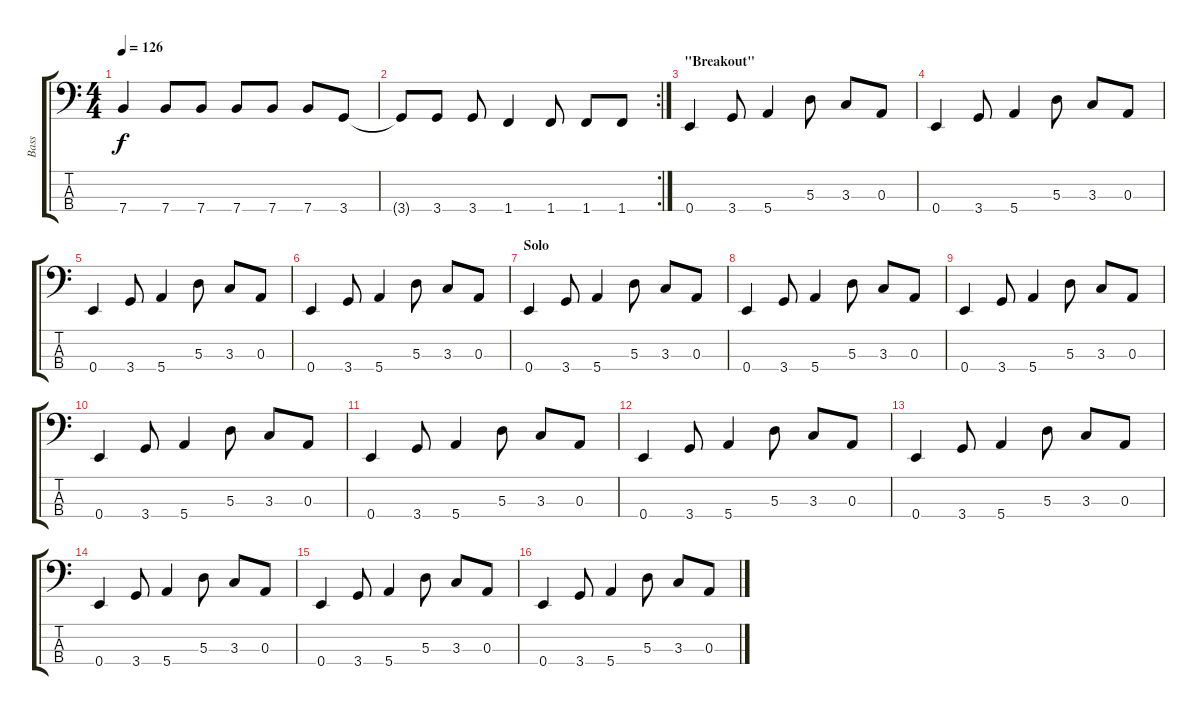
\track ("Bass" "Bass") {instrument electricbasspick}
\staff {score tabs}
\tuning (G2 D2 A1 E1) {hide}
\ts (4 4)
\tempo 126
\clef f4
\ks c
7.4.4{dy f} 7.4.8 7.4.8 7.4.8 7.4.8 7.4.8 3.4.8 |
\rc 2
3.4{t}.8 3.4.8 3.4.8 1.4.4 1.4.8 1.4.8 1.4.8 |
\section ("" "\"Breakout\"")
0.4.4 3.4.8 5.4.4 5.3.8 3.3.8 0.3.8 |
0.4.4 3.4.8 5.4.4 5.3.8 3.3.8 0.3.8 |
0.4.4 3.4.8 5.4.4 5.3.8 3.3.8 0.3.8 |
0.4.4 3.4.8 5.4.4 5.3.8 3.3.8 0.3.8 |
\section ("" "Solo")
0.4.4 3.4.8 5.4.4 5.3.8 3.3.8 0.3.8 |
0.4.4 3.4.8 5.4.4 5.3.8 3.3.8 0.3.8 |
0.4.4 3.4.8 5.4.4 5.3.8 3.3.8 0.3.8 |
0.4.4 3.4.8 5.4.4 5.3.8 3.3.8 0.3.8 |
0.4.4 3.4.8 5.4.4 5.3.8 3.3.8 0.3.8 |
0.4.4 3.4.8 5.4.4 5.3.8 3.3.8 0.3.8 |
0.4.4 3.4.8 5.4.4 5.3.8 3.3.8 0.3.8 |
0.4.4 3.4.8 5.4.4 5.3.8 3.3.8 0.3.8 |
0.4.4 3.4.8 5.4.4 5.3.8 3.3.8 0.3.8 |
0.4.4 3.4.8 5.4.4 5.3.8 3.3.8 0.3.8
